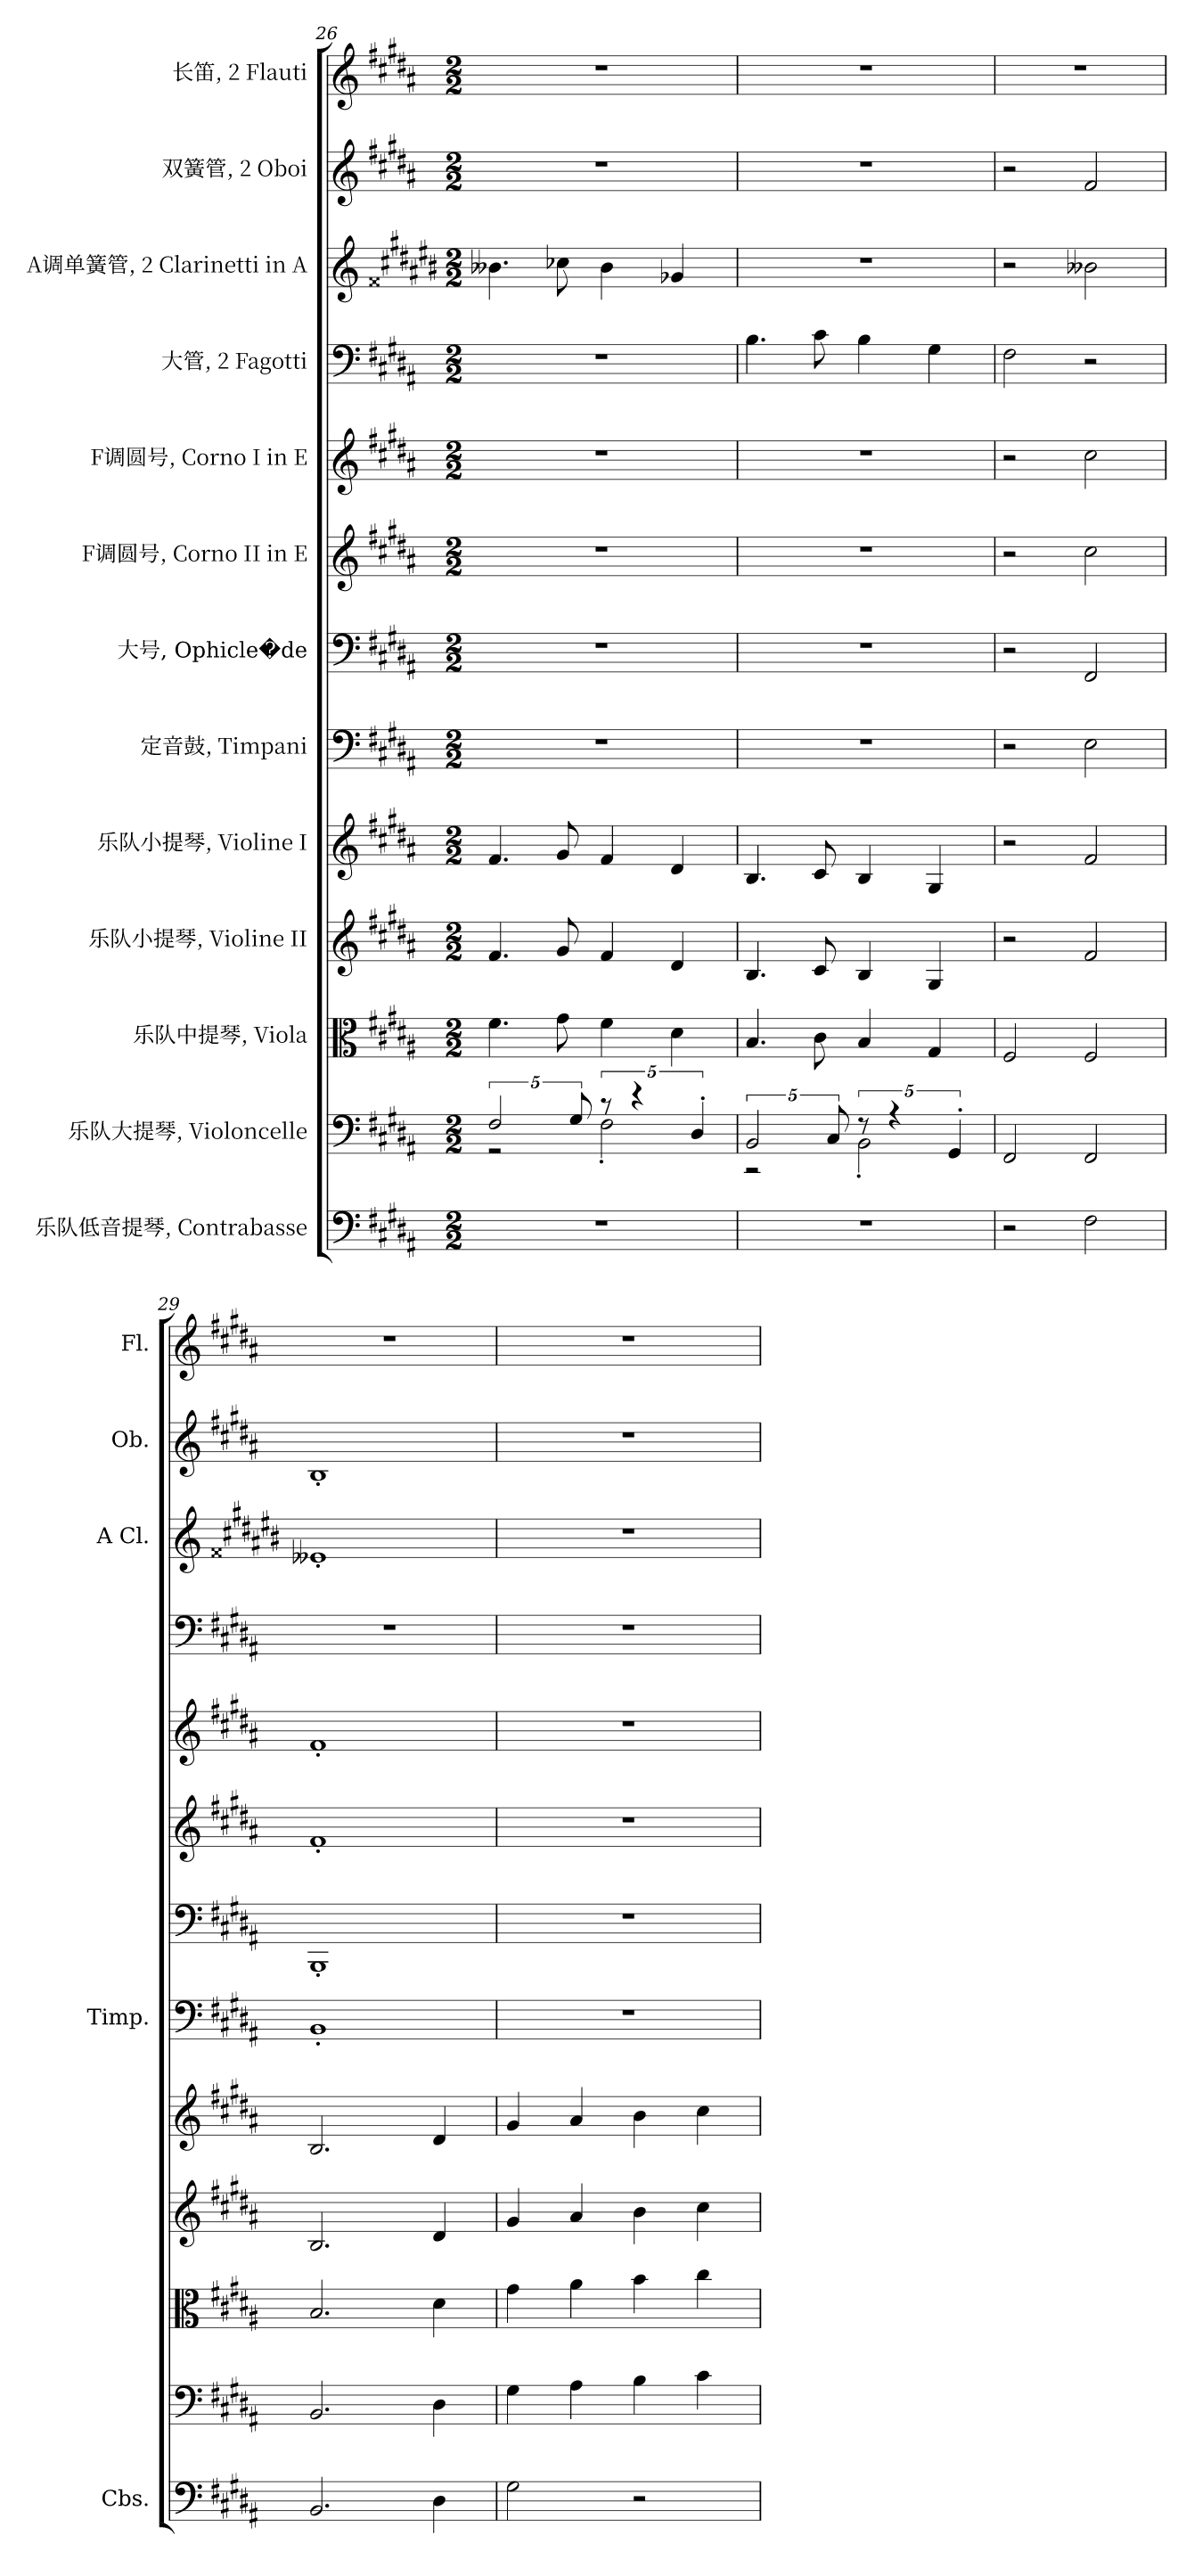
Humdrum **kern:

**kern	**kern	**kern	**kern	**kern	**kern	**kern	**kern	**kern	**kern	**kern	**kern	**kern
*part13	*part12	*part11	*part10	*part9	*part8	*part7	*part6	*part5	*part4	*part3	*part2	*part1
*staff13	*staff12	*staff11	*staff10	*staff9	*staff8	*staff7	*staff6	*staff5	*staff4	*staff3	*staff2	*staff1
*I"乐队低音提琴, Contrabasse	*I"乐队大提琴, Violoncelle	*I"乐队中提琴, Viola	*I"乐队小提琴, Violine II	*I"乐队小提琴, Violine I	*I"定音鼓, Timpani	*I"大号, Ophicle�de	*I"F调圆号, Corno II in E	*I"F调圆号, Corno I in E	*I"大管, 2 Fagotti	*I"A调单簧管, 2 Clarinetti in A	*I"双簧管, 2 Oboi	*I"长笛, 2 Flauti
*I'Cbs.	*	*	*	*	*I'Timp.	*	*	*	*	*I'A Cl.	*I'Ob.	*I'Fl.
*clefF4	*clefF4	*clefC3	*clefG2	*clefG2	*clefF4	*clefF4	*clefG2	*clefG2	*clefF4	*clefG2	*clefG2	*clefG2
*ITrd7c12	*	*	*	*	*	*	*ITrd4c7	*ITrd4c7	*	*ITrd2c3	*	*
*k[f#c#g#d#a#]	*k[f#c#g#d#a#]	*k[f#c#g#d#a#]	*k[f#c#g#d#a#]	*k[f#c#g#d#a#]	*k[f#c#g#d#a#]	*k[f#c#g#d#a#]	*k[f#c#g#d#]	*k[f#c#g#d#]	*k[f#c#g#d#a#]	*k[f##c#g#d#a#e#b#]	*k[f#c#g#d#a#]	*k[f#c#g#d#a#]
*M2/2	*M2/2	*M2/2	*M2/2	*M2/2	*M2/2	*M2/2	*M2/2	*M2/2	*M2/2	*M2/2	*M2/2	*M2/2
*MM264	*MM264	*MM264	*MM264	*MM264	*MM264	*MM264	*MM264	*MM264	*MM264	*MM264	*MM264	*MM264
=26	=26	=26	=26	=26	=26	=26	=26	=26	=26	=26	=26	=26
*	*^	*	*	*	*	*	*	*	*	*	*	*
1r	5%2F#/	2r	4.f#\	4.f#/	4.f#/	1r	1r	1r	1r	1r	4.g-X\	1r	1r
.	.	.	8g#\	8g#/	8g#/	.	.	.	.	.	8a-X\	.	.
.	10G#/	.	.	.	.	.	.	.	.	.	.	.	.
.	10r	2F#'\	4f#\	4f#/	4f#/	.	.	.	.	.	4g-\	.	.
.	5r	.	.	.	.	.	.	.	.	.	.	.	.
.	.	.	4d#\	4d#/	4d#/	.	.	.	.	.	4e-X/	.	.
.	5D#'/	.	.	.	.	.	.	.	.	.	.	.	.
=27	=27	=27	=27	=27	=27	=27	=27	=27	=27	=27	=27	=27	=27
*	*	*	*	*	*	*	*	*	*	*	*	*	*MM264
1r	5%2BB/	2r	4.B/	4.B/	4.B/	1r	1r	1r	1r	4.B\	1r	1r	1r
.	.	.	8c#\	8c#/	8c#/	.	.	.	.	8c#\	.	.	.
.	10C#/	.	.	.	.	.	.	.	.	.	.	.	.
.	10r	2BB'\	4B/	4B/	4B/	.	.	.	.	4B\	.	.	.
.	5r	.	.	.	.	.	.	.	.	.	.	.	.
.	.	.	4G#/	4G#/	4G#/	.	.	.	.	4G#\	.	.	.
.	5GG#'/	.	.	.	.	.	.	.	.	.	.	.	.
*	*v	*v	*	*	*	*	*	*	*	*	*	*	*
!!LO:PB:g=z
=28	=28	=28	=28	=28	=28	=28	=28	=28	=28	=28	=28	=28
*	*	*	*	*	*	*	*	*	*	*	*	*MM264
2r	2FF#/	2F#/	2r	2r	2r	2r	2r	2r	2F#\	2r	2r	1r
2FF#\	2FF#/	2F#/	2f#/	2f#/	2E\	2FF#/	2f#\	2f#\	2r	2g-X\	2f#/	.
=29	=29	=29	=29	=29	=29	=29	=29	=29	=29	=29	=29	=29
*	*	*	*	*	*	*	*	*	*	*	*	*MM270
2.BBB/	2.BB/	2.B/	2.B/	2.B/	1BB'	1BBB'	1B'	1B'	1r	1c-X'	1B'	1r
4DD#\	4D#\	4d#\	4d#/	4d#/	.	.	.	.	.	.	.	.
=30	=30	=30	=30	=30	=30	=30	=30	=30	=30	=30	=30	=30
*	*	*	*	*	*	*	*	*	*	*	*	*MM264
2GG#\	4G#\	4g#\	4g#/	4g#/	1r	1r	1r	1r	1r	1r	1r	1r
.	4A#\	4a#\	4a#/	4a#/	.	.	.	.	.	.	.	.
2r	4B\	4b\	4b\	4b\	.	.	.	.	.	.	.	.
.	4c#\	4cc#\	4cc#\	4cc#\	.	.	.	.	.	.	.	.
=	=	=	=	=	=	=	=	=	=	=	=	=
*-	*-	*-	*-	*-	*-	*-	*-	*-	*-	*-	*-	*-
